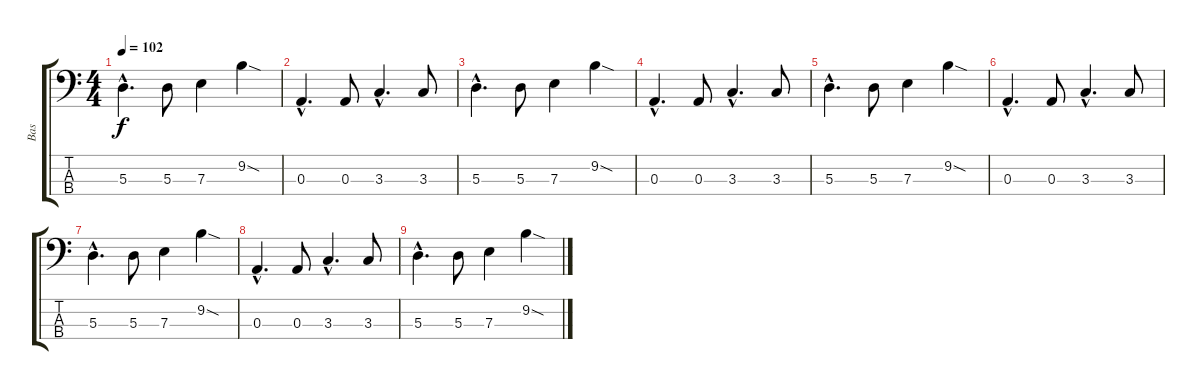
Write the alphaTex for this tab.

\track ("Bas" "Bas") {instrument electricbassfinger}
\staff {score tabs}
\tuning (G2 D2 A1 E1) {hide}
\ts (4 4)
\tempo 102
\clef f4
\ks c
5.3{hac}.4{d dy f} 5.3.8 7.3.4 9.2{sod}.4 |
0.3{hac}.4{d} 0.3.8 3.3{hac}.4{d} 3.3.8 |
5.3{hac}.4{d} 5.3.8 7.3.4 9.2{sod}.4 |
0.3{hac}.4{d} 0.3.8 3.3{hac}.4{d} 3.3.8 |
5.3{hac}.4{d} 5.3.8 7.3.4 9.2{sod}.4 |
0.3{hac}.4{d} 0.3.8 3.3{hac}.4{d} 3.3.8 |
5.3{hac}.4{d} 5.3.8 7.3.4 9.2{sod}.4 |
0.3{hac}.4{d} 0.3.8 3.3{hac}.4{d} 3.3.8 |
5.3{hac}.4{d} 5.3.8 7.3.4 9.2{sod}.4
